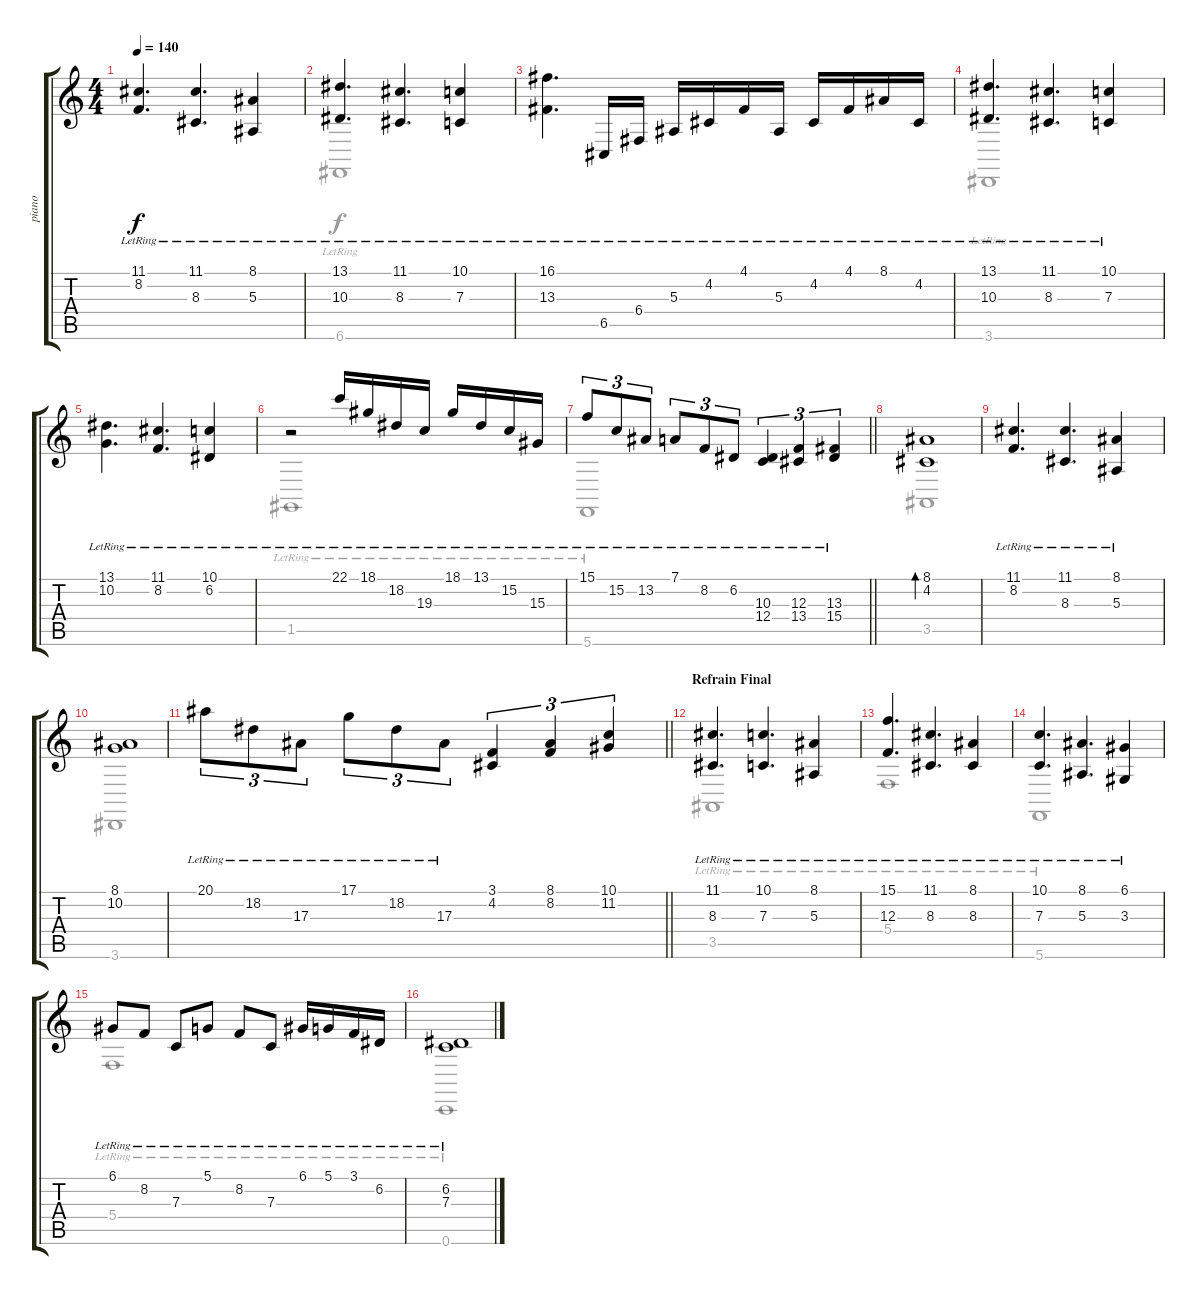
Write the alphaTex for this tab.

\track ("piano" "piano") {instrument electricgrandpiano}
\staff {score tabs}
\tuning (D4 A3 F3 C3 G2 C2) {hide}
\voice
\ts (4 4)
\tempo 140
\clef g2
\ks c
(11.1{lr} 8.2{lr}).4{d dy f} (11.1{lr} 8.3{lr}).4{d} (8.1{lr} 5.3{lr}).4 |
(13.1{lr} 10.3{lr}).4{d} (11.1{lr} 8.3{lr}).4{d} (10.1{lr} 7.3{lr}).4 |
(16.1{lr} 13.3{lr}).4{d} 6.5{lr}.16 6.4{lr}.16 5.3{lr}.16 4.2{lr}.16 4.1{lr}.16 5.3{lr}.16 4.2{lr}.16 4.1{lr}.16 8.1{lr}.16 4.2{lr}.16 |
(13.1{lr} 10.3{lr}).4{d} (11.1{lr} 8.3{lr}).4{d} (10.1{lr} 7.3{lr}).4 |
(13.1{lr} 10.2{lr}).4{d} (11.1{lr} 8.2{lr}).4{d} (10.1{lr} 6.2{lr}).4 |
r.2 22.1{lr}.16 18.1{lr}.16 18.2{lr}.16 19.3{lr}.16 18.1{lr}.16 13.1{lr}.16 15.2{lr}.16 15.3{lr}.16 |
\barLineRight lightlight
15.1{lr}.8{tu (3 2)} 15.2{lr}.8{tu (3 2)} 13.2{lr}.8{tu (3 2)} 7.1{lr}.8{tu (3 2)} 8.2{lr}.8{tu (3 2)} 6.2{lr}.8{tu (3 2)} (10.3{lr} 12.4{lr}).4{tu (3 2)} (12.3{lr} 13.4{lr}).4{tu (3 2)} (13.3{lr} 15.4{lr}).4{tu (3 2)} |
(8.1 4.2).1{bd 240} |
(11.1{lr} 8.2{lr}).4{d} (11.1{lr} 8.3{lr}).4{d} (8.1{lr} 5.3{lr}).4 |
(8.1 10.2).1 |
\barLineRight lightlight
20.1{lr}.8{tu (3 2)} 18.2{lr}.8{tu (3 2)} 17.3{lr}.8{tu (3 2)} 17.1{lr}.8{tu (3 2)} 18.2{lr}.8{tu (3 2)} 17.3{lr}.8{tu (3 2)} (3.1 4.2).4{tu (3 2)} (8.1 8.2).4{tu (3 2)} (10.1 11.2).4{tu (3 2)} |
\section ("" "Refrain Final")
(11.1{lr} 8.3{lr}).4{d} (10.1{lr} 7.3{lr}).4{d} (8.1{lr} 5.3{lr}).4 |
(15.1{lr} 12.3{lr}).4{d} (11.1{lr} 8.3{lr}).4{d} (8.1{lr} 8.3{lr}).4 |
(10.1{lr} 7.3{lr}).4{d} (8.1{lr} 5.3{lr}).4{d} (6.1{lr} 3.3{lr}).4 |
6.1{lr}.8 8.2{lr}.8 7.3{lr}.8 5.1{lr}.8 8.2{lr}.8 7.3{lr}.8 6.1{lr}.16 5.1{lr}.16 3.1{lr}.16 6.2{lr}.16 |
(6.2{lr} 7.3{lr}).1
\voice
\clef g2
\ottava regular
\simile none
\ks c
|
6.6{lr}.1 |
|
3.6{lr}.1 |
|
1.5{lr}.1 |
\barLineRight lightlight
5.6{lr}.1 |
3.5.1 |
|
3.6.1 |
\barLineRight lightlight
|
3.5{lr}.1 |
5.4{lr}.1 |
5.6{lr}.1 |
5.4{lr}.1 |
0.6{lr}.1
